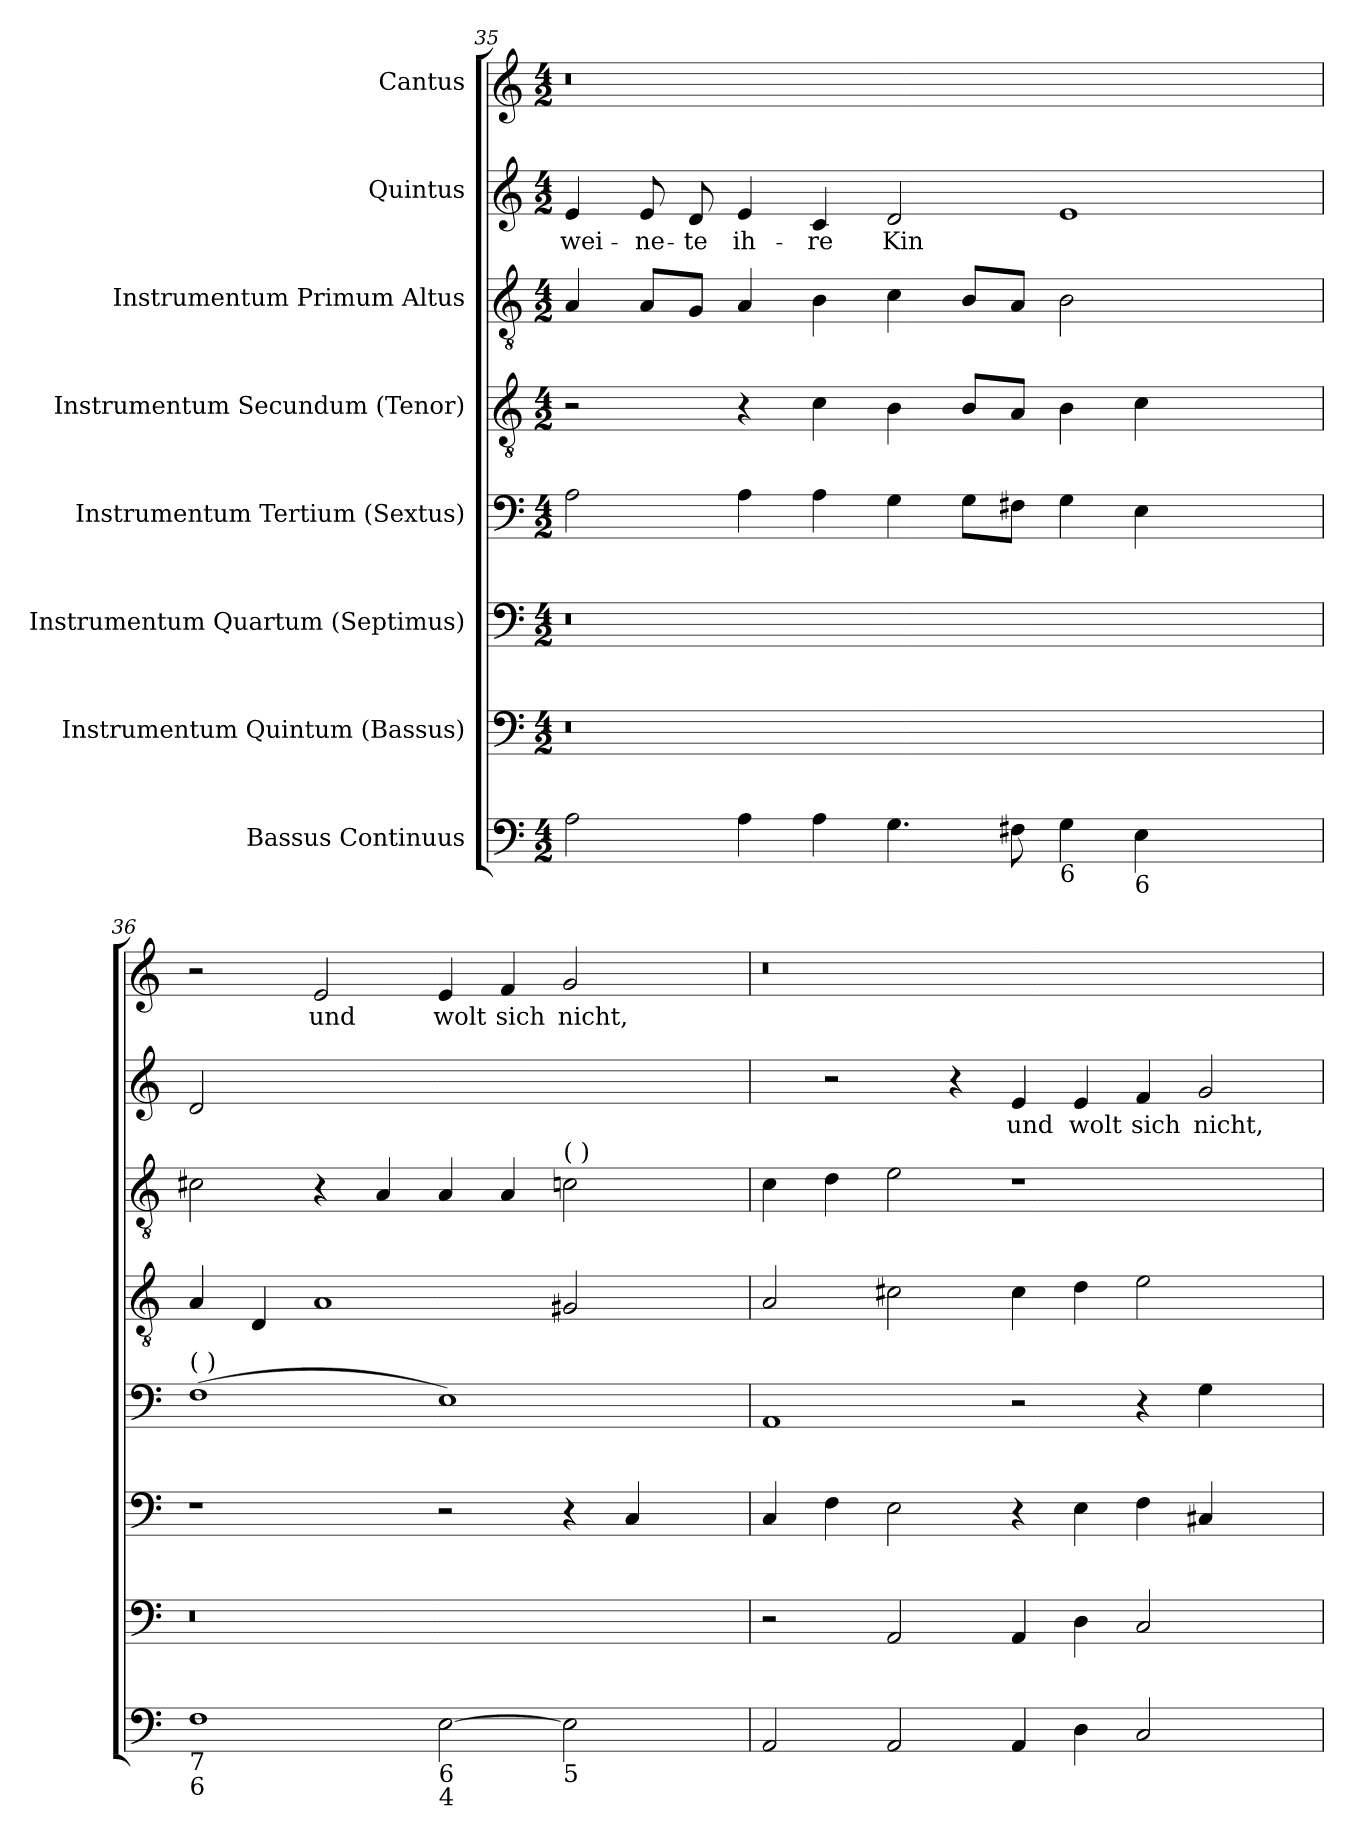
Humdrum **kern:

**kern	**kern	**kern	**kern	**kern	**kern	**kern	**text	**kern	**text
*part8	*part7	*part6	*part5	*part4	*part3	*part2	*part2	*part1	*part1
*staff8	*staff7	*staff6	*staff5	*staff4	*staff3	*staff2	*staff2	*staff1	*staff1
*I"Bassus Continuus	*I"Instrumentum Quintum (Bassus)	*I"Instrumentum Quartum (Septimus)	*I"Instrumentum Tertium (Sextus)	*I"Instrumentum Secundum (Tenor)	*I"Instrumentum Primum Altus	*I"Quintus	*	*I"Cantus	*
!!LO:LB:g=z
*clefF4	*clefF4	*clefF4	*clefF4	*clefGv2	*clefGv2	*clefG2	*	*clefG2	*
*k[]	*k[]	*k[]	*k[]	*k[]	*k[]	*k[]	*	*k[]	*
*C:	*C:	*C:	*C:	*C:	*C:	*C:	*	*C:	*
*M4/2	*M4/2	*M4/2	*M4/2	*M4/2	*M4/2	*M4/2	*	*M4/2	*
=35	=35	=35	=35	=35	=35	=35	=35	=35	=35
!	!	!	!	!	!	!	!LO:LY:b	!	!
2A	0r	0r	2A	2r	4A	4e	-wei-	0r	.
!	!	!	!	!	!	!	!LO:LY:b	!	!
.	.	.	.	.	8AL	8e	-ne-	.	.
!	!	!	!	!	!	!	!LO:LY:b	!	!
.	.	.	.	.	8GJ	8d	-te	.	.
!	!	!	!	!	!	!	!LO:LY:b	!	!
4A	.	.	4A	4r	4A	4e	ih-	.	.
!	!	!	!	!	!	!	!LO:LY:b	!	!
4A	.	.	4A	4c	4B	4c	-re	.	.
!	!	!	!	!	!	!	!LO:LY:b	!	!
4.G	.	.	4G	4B	4c	2d	Kin	.	.
.	.	.	8GL	8BL	8BL	.	.	.	.
8F#X	.	.	8F#XJ	8AJ	8AJ	.	.	.	.
!LO:TX:b:t=6	!	!	!	!	!	!	!	!	!
4G	.	.	4G	4B	2B	1e	.	.	.
!LO:TX:b:t=6	!	!	!	!	!	!	!	!	!
4E	.	.	4E	4c	.	.	.	.	.
2ryy	2ryy	2ryy	2ryy	2ryy	2ryy	.	.	2ryy	.
=36	=36	=36	=36	=36	=36	=36	=36	=36	=36
!	!	!	!LO:TX:a:t=(  )	!	!	!	!	!	!
!LO:TX:b:t=7	!	!	!	!	!	!	!	!	!
!LO:TX:b:t=6	!	!	!	!	!	!	!	!	!
1F	0r	1r	(>1F	4A	2c#X	2d	.	2r	.
.	.	.	.	4D	.	.	.	.	.
!	!	!	!	!	!	!	!LO:LY:b	!	!LO:LY:b
.	.	.	.	1A	4r	[1eyy	der	2e	und
.	.	.	.	.	4A	.	.	.	.
!LO:TX:b:t=6\n4	!	!	!	!	!	!	!	!	!
!	!	!	!	!	!	!	!	!	!LO:LY:b
[2E	.	2r	1E)	.	4A	.	.	4e	wolt
!	!	!	!	!	!	!	!	!	!LO:LY:b
.	.	.	.	.	4A	.	.	4f	sich
!	!	!	!	!	!LO:TX:a:t=(  )	!	!	!	!
!LO:TX:b:t=5	!	!	!	!	!	!	!	!	!
!	!	!	!	!	!	!	!	!	!LO:LY:b
2E]	.	4r	.	2G#X	2c	2.eyy_	.	2g	nicht,
.	.	4C	.	.	.	.	.	.	.
4ryy	4ryy	4ryy	4ryy	4ryy	4ryy	.	.	4ryy	.
=37	=37	=37	=37	=37	=37	=37	=37	=37	=37
2AA	2r	4C	1AA	2A	4c	4eyy]	.	0r	.
.	.	4F	.	.	4d	2r	.	.	.
2AA	2AA	2E	.	2c#X	2e	.	.	.	.
.	.	.	.	.	.	4r	.	.	.
!	!	!	!	!	!	!	!LO:LY:b	!	!
4AA	4AA	4r	2r	4c#	1r	4e	und	.	.
!	!	!	!	!	!	!	!LO:LY:b	!	!
4D	4D	4E	.	4d	.	4e	wolt	.	.
!	!	!	!	!	!	!	!LO:LY:b	!	!
2C	2C	4F	4r	2e	.	4f	sich	.	.
!	!	!	!	!	!	!	!LO:LY:b	!	!
.	.	4C#X	4G	.	.	2g	nicht,	.	.
4ryy	4ryy	4ryy	4ryy	4ryy	4ryy	.	.	4ryy	.
=	=	=	=	=	=	=	=	=	=
*-	*-	*-	*-	*-	*-	*-	*-	*-	*-
